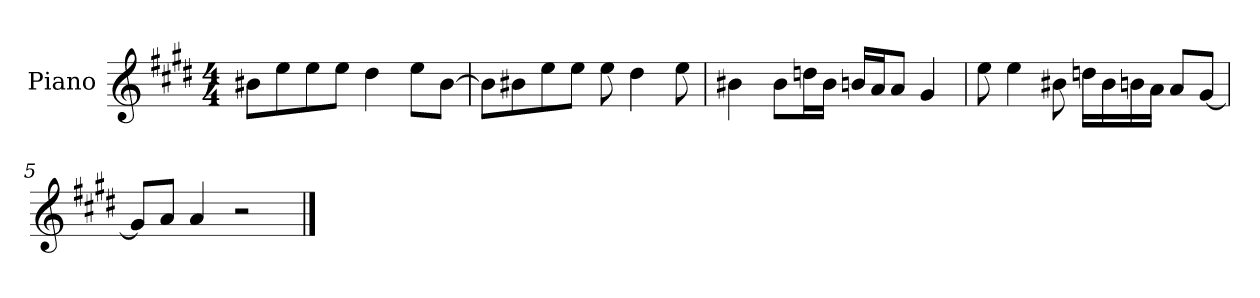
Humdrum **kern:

**kern
*part1
*staff1
*I"Piano
*I'P-no
*clefG2
*k[f#c#g#d#]
*M4/4
*MM90
=1
8b#X\L
8ee\
8ee\
8ee\J
4dd#\
8ee\L
[8b#\J
=2
8b#\L]
8b#X\
8ee\
8ee\J
8ee\
4dd#\
8ee\
=3
4b#X\
8b#\L
16ddn\L
16b#\JJ
16bn/LL
16a/J
8a/J
4g#/
=4
8ee\
4ee\
8b#X\
16ddn\LL
16b#\
16bn\
16a\JJ
8a/L
[8g#/J
!!LO:LB:g=z
=5
8g#/L]
8a/J
4a/
2r
==
*-
